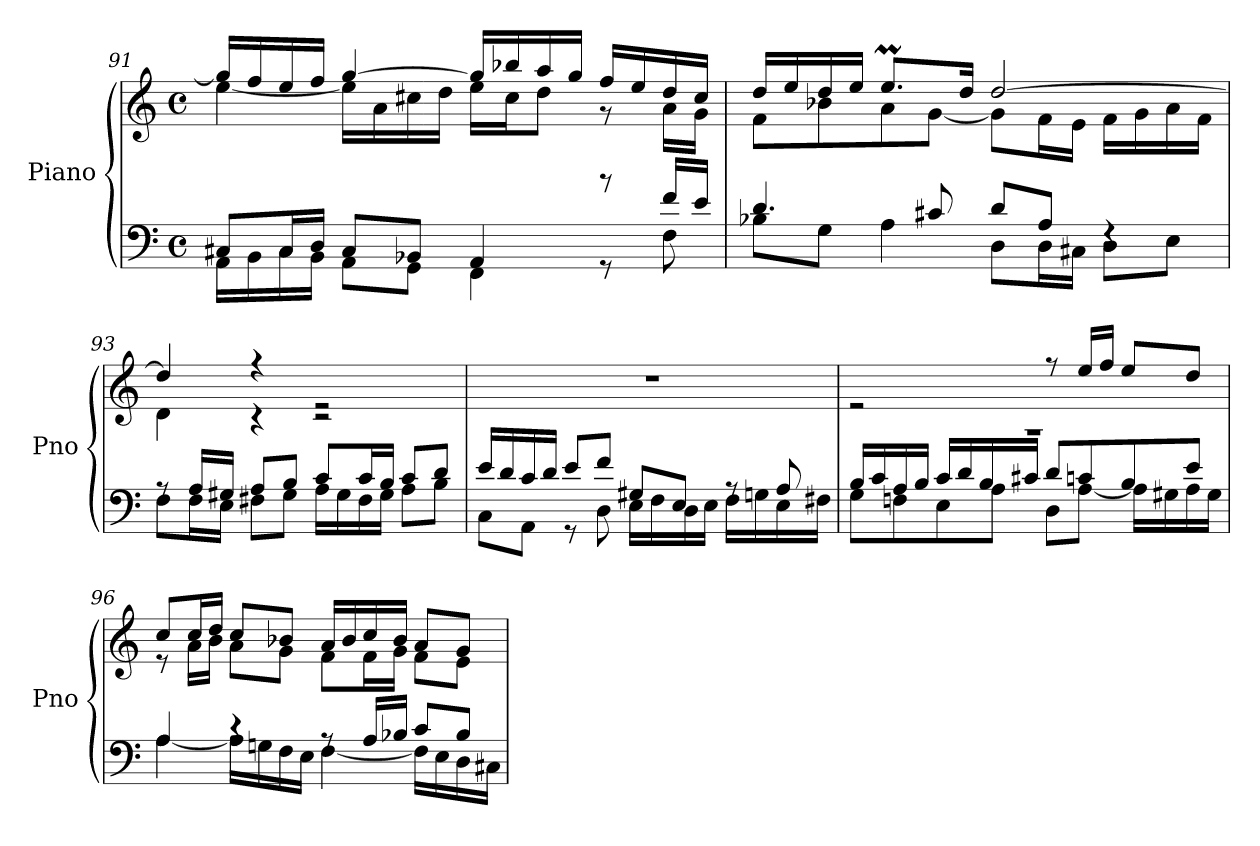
**kern	**kern
*part1	*part1
*staff2	*staff1
*I"Piano	*
*I'Pno	*
!!LO:LB:g=z
*clefF4	*clefG2
*k[]	*k[]
*M4/4	*M4/4
*met(c)	*met(c)
=91	=91
*^	*^
8C#X/L	16AA\LL	16gg/LL]	[4ee\
.	16BB\	16ff/	.
16C#/L	16C#\	16ee/	.
16D/JJ	16BB\JJ	16ff/JJ	.
8C#/L	8AA\L	[4gg/	16ee\LL]
.	.	.	16a\
8BB-X/J	8GG\J	.	16cc#X\
.	.	.	16dd\JJ
4AA/	4FF\	16gg/LL]	16ee\LL
.	.	16bb-X/	16cc#\J
.	.	16aa/	8dd\J
.	.	16gg/JJ	.
8rGG	8rb	16ff/LL	8r
.	.	16ee/	.
16f/LL	8F\	16dd/	16a\LL
16e/JJ	.	16cc#/JJ	16g\JJ
=92	=92	=92	=92
4.d/	8B-X\L	16dd/LL	8f\L
.	.	16ee/	.
.	8G\J	16dd/	8b-X\
.	.	16ee/JJ	.
.	4A\	8.eem/L	8a\
8c#X/	.	.	[8g\J
.	.	16dd/Jk	.
8d/L	8D\L	[2dd/	8g\L]
8A/J	16D\L	.	16f\L
.	16C#X\JJ	.	16e\JJ
4rF	8D\L	.	16f\LL
.	.	.	16g\
.	8E\J	.	16a\
.	.	.	16f\JJ
=93	=93	=93	=93
8rA	8F\L	4dd/]	4d\
16A/LL	16F\L	.	.
16G#X/JJ	16E\JJ	.	.
8A/L	8F#X\L	4r	4r
8B/J	8G#\J	.	.
8c/L	16A\LL	2re	2r
.	16G#\	.	.
16c/L	16F#\	.	.
16B/JJ	16G#\JJ	.	.
8c/L	8A\L	.	.
8d/J	8B\J	.	.
*	*	*v	*v
!!LO:LB:g=z
=94	=94	=94
16e/LL	8C\L	1r
16d/	.	.
16c/	8AA\J	.
16d/JJ	.	.
8e/L	8r	.
8f/J	8D\	.
8G#X/L	16E\LL	.
.	16F\	.
8E/J	16D\	.
.	16E\JJ	.
8rA	16F\LL	.
.	16Gn\	.
8A/	16E\	.
.	16F#X\JJ	.
=95	=95	=95
*	*	*^
16B/LL	8G\L	2re	1r
16c/	.	.	.
16A/	8Fn\	.	.
16B/JJ	.	.	.
16c/LL	8E\	.	.
16d/	.	.	.
16B/	8A\J	.	.
16c#X/JJ	.	.	.
8d/L	8D\L	8r	.
8cn/	[8A\J	16ee/LL	.
.	.	16ff/JJ	.
8B/	16A\LL]	8ee/L	.
.	16G#X\	.	.
8e/J	16A\	8dd/J	.
.	16G#\JJ	.	.
!!LO:PB:g=z	!!
=96	=96	=96	=96
4A/	[4A\	8cc/L	8r
.	.	16cc/L	16a\LL
.	.	16dd/JJ	16b\JJ
4rc	16A\LL]	8cc/L	8a\L
.	16Gn\	.	.
.	16F\	8b-X/J	8g\J
.	16E\JJ	.	.
8rA	[4F\	16a/LL	8f\L
.	.	16b-/	.
16A/LL	.	16cc/	16f\L
16B-X/JJ	.	16b-/JJ	16g\JJ
8c/L	16F\LL]	8a/L	8f\L
.	16E\	.	.
8B-/J	16D\	8g/J	8e\J
.	16C#X\JJ	.	.
*v	*v	*	*
*	*v	*v
=	=
*-	*-
